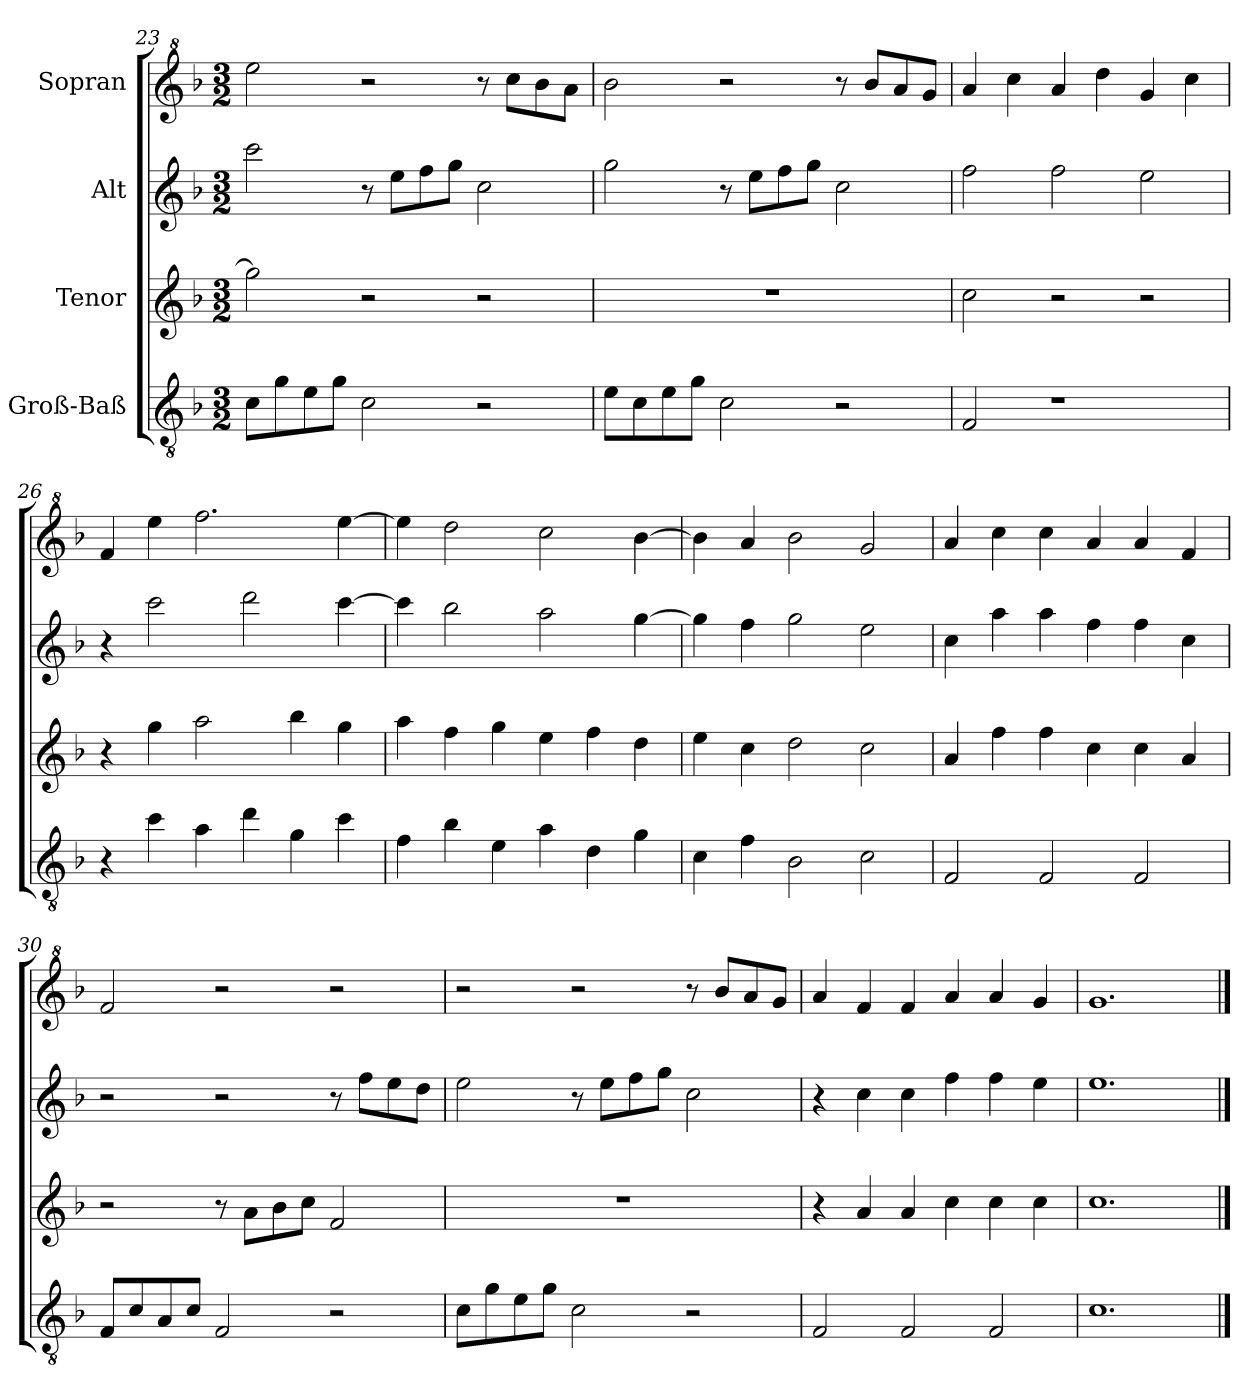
**kern	**kern	**kern	**kern
*part4	*part3	*part2	*part1
*staff4	*staff3	*staff2	*staff1
*I"Groß-Baß	*I"Tenor	*I"Alt	*I"Sopran
*clefGv2	*clefG2	*clefG2	*clefG^2
*k[b-]	*k[b-]	*k[b-]	*k[b-]
*M3/2	*M3/2	*M3/2	*M3/2
=23	=23	=23	=23
8c\L	2gg\]	2ccc\	2eee\
8g\	.	.	.
8e\	.	.	.
8g\J	.	.	.
2c\	2r	8r	2r
.	.	8ee\L	.
.	.	8ff\	.
.	.	8gg\J	.
2r	2r	2cc\	8r
.	.	.	8ccc\L
.	.	.	8bb-\
.	.	.	8aa\J
=24	=24	=24	=24
8e\L	1.r	2gg\	2bb-\
8c\	.	.	.
8e\	.	.	.
8g\J	.	.	.
2c\	.	8r	2r
.	.	8ee\L	.
.	.	8ff\	.
.	.	8gg\J	.
2r	.	2cc\	8r
.	.	.	8bb-/L
.	.	.	8aa/
.	.	.	8gg/J
=25	=25	=25	=25
2F/	2cc\	2ff\	4aa/
.	.	.	4ccc\
1r	2r	2ff\	4aa/
.	.	.	4ddd\
.	2r	2ee\	4gg/
.	.	.	4ccc\
!!LO:LB:g=z
=26	=26	=26	=26
4r	4r	4r	4ff/
4cc\	4gg\	2ccc\	4eee\
4a\	2aa\	.	2.fff\
4dd\	.	2ddd\	.
4g\	4bb-\	.	.
4cc\	4gg\	[4ccc\	[4eee\
=27	=27	=27	=27
4f\	4aa\	4ccc\]	4eee\]
4b-\	4ff\	2bb-\	2ddd\
4e\	4gg\	.	.
4a\	4ee\	2aa\	2ccc\
4d\	4ff\	.	.
4g\	4dd\	[4gg\	[4bb-\
=28	=28	=28	=28
4c\	4ee\	4gg\]	4bb-\]
4f\	4cc\	4ff\	4aa/
2B-\	2dd\	2gg\	2bb-\
2c\	2cc\	2ee\	2gg/
=29	=29	=29	=29
2F/	4a/	4cc\	4aa/
.	4ff\	4aa\	4ccc\
2F/	4ff\	4aa\	4ccc\
.	4cc\	4ff\	4aa/
2F/	4cc\	4ff\	4aa/
.	4a/	4cc\	4ff/
=30	=30	=30	=30
8F/L	2r	2r	2ff/
8c/	.	.	.
8A/	.	.	.
8c/J	.	.	.
2F/	8r	2r	2r
.	8a\L	.	.
.	8b-\	.	.
.	8cc\J	.	.
2r	2f/	8r	2r
.	.	8ff\L	.
.	.	8ee\	.
.	.	8dd\J	.
!!LO:PB:g=z
=31	=31	=31	=31
8c\L	1.r	2ee\	2r
8g\	.	.	.
8e\	.	.	.
8g\J	.	.	.
2c\	.	8r	2r
.	.	8ee\L	.
.	.	8ff\	.
.	.	8gg\J	.
2r	.	2cc\	8r
.	.	.	8bb-/L
.	.	.	8aa/
.	.	.	8gg/J
=32	=32	=32	=32
2F/	4r	4r	4aa/
.	4a/	4cc\	4ff/
2F/	4a/	4cc\	4ff/
.	4cc\	4ff\	4aa/
2F/	4cc\	4ff\	4aa/
.	4cc\	4ee\	4gg/
=33	=33	=33	=33
1.c	1.cc	1.ee	1.gg
==	==	==	==
*-	*-	*-	*-
